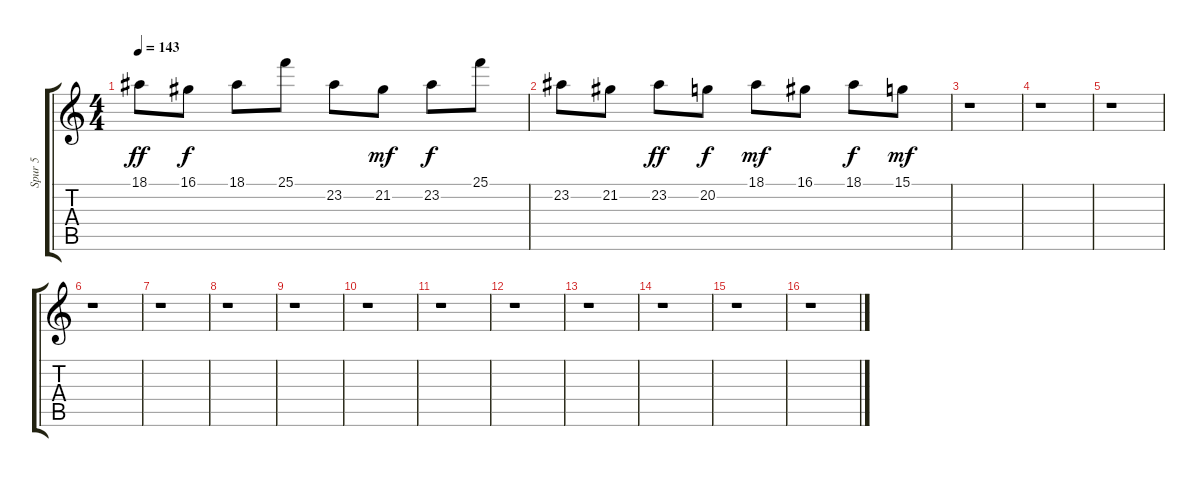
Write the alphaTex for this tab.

\track ("Spur 5" "Spur 5") {instrument honkytonkpiano}
\staff {score tabs}
\tuning (E4 B3 G3 D3 A2 E2) {hide}
\ts (4 4)
\tempo 143
\clef g2
\ks c
18.1.8{dy ff} 16.1.8{dy f} 18.1.8 25.1.8 23.2.8 21.2.8{dy mf} 23.2.8{dy f} 25.1.8 |
23.2.8 21.2.8 23.2.8{dy ff} 20.2.8{dy f} 18.1.8{dy mf} 16.1.8 18.1.8{dy f} 15.1.8{dy mf} |
r.1 |
r.1 |
r.1 |
r.1 |
r.1 |
r.1 |
r.1 |
r.1 |
r.1 |
r.1 |
r.1 |
r.1 |
r.1 |
r.1
